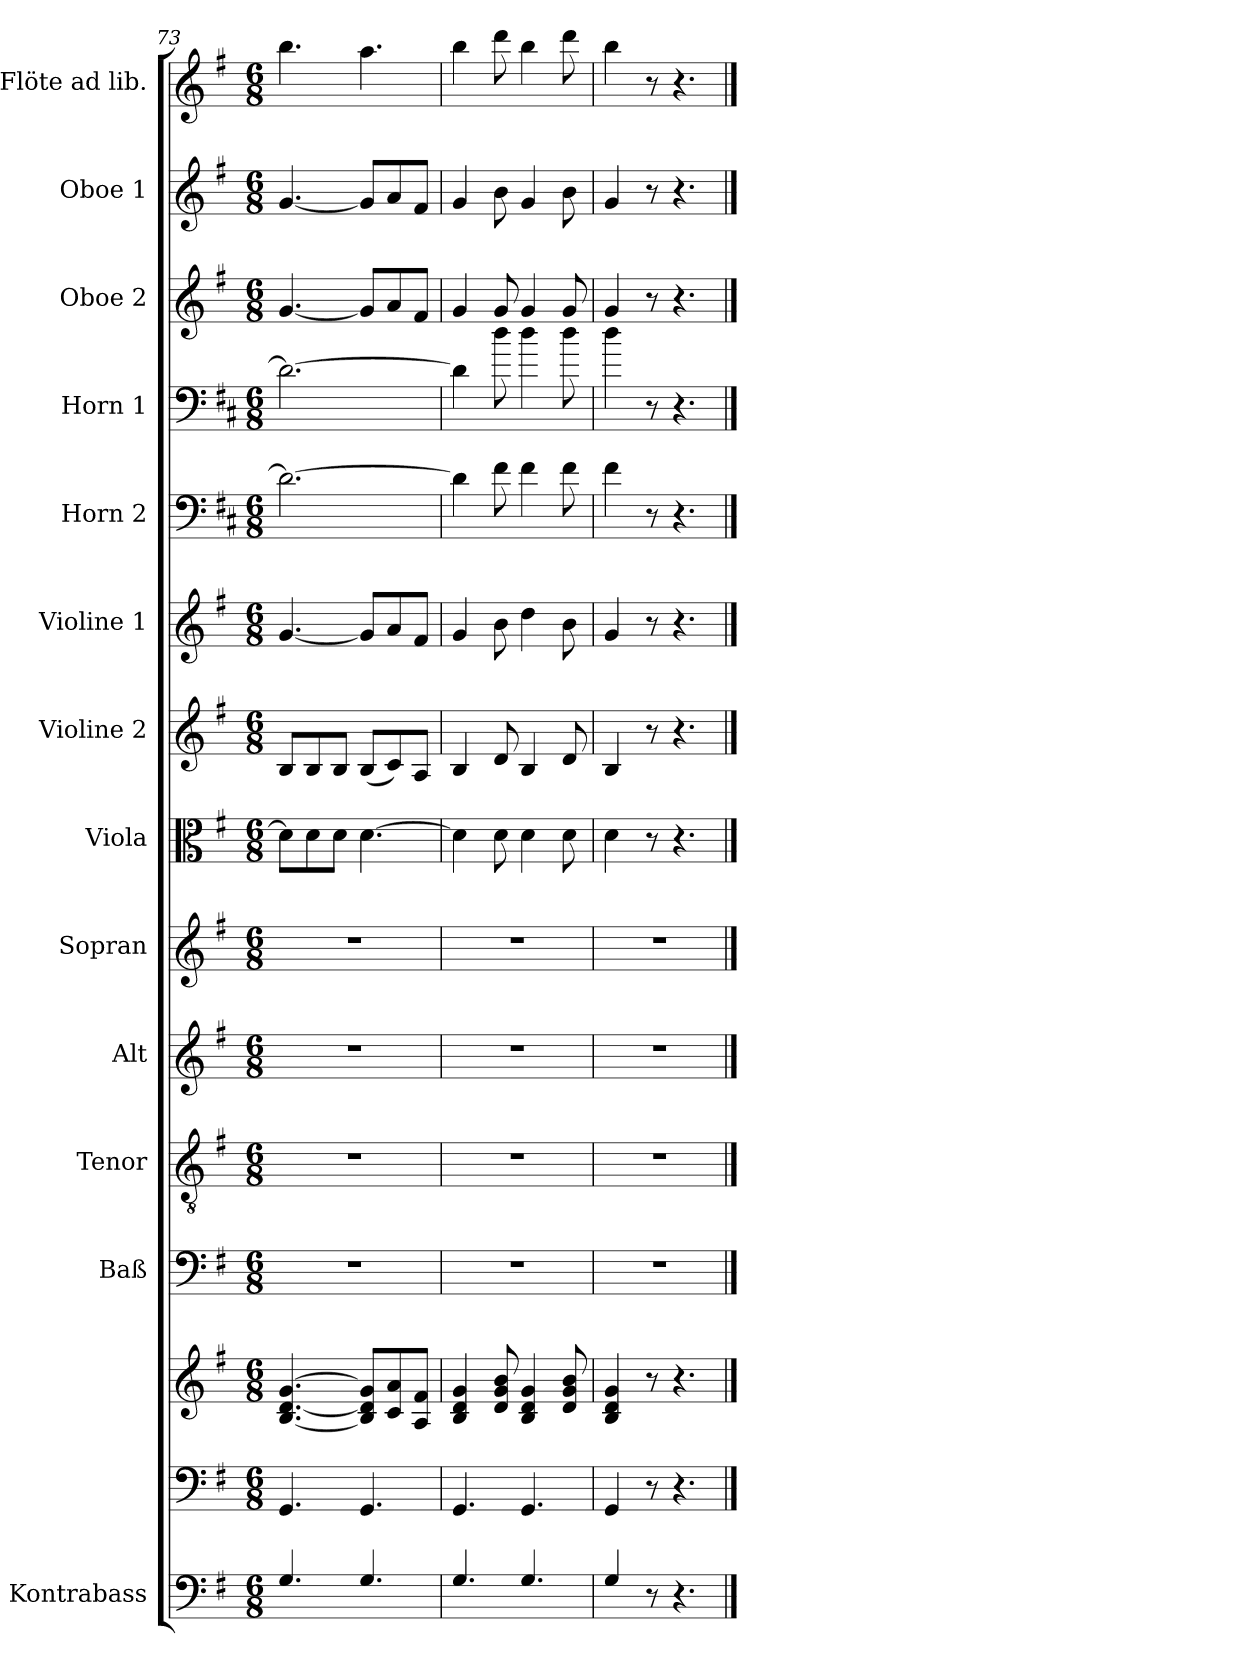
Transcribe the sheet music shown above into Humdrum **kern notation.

**kern	**kern	**kern	**kern	**kern	**kern	**kern	**kern	**kern	**kern	**kern	**kern	**kern	**kern	**kern
*part14	*part13	*part13	*part12	*part11	*part10	*part9	*part8	*part7	*part6	*part5	*part4	*part3	*part2	*part1
*staff15	*staff14	*staff13	*staff12	*staff11	*staff10	*staff9	*staff8	*staff7	*staff6	*staff5	*staff4	*staff3	*staff2	*staff1
*I"Kontrabass	*	*	*I"Baß	*I"Tenor	*I"Alt	*I"Sopran	*I"Viola	*I"Violine 2	*I"Violine 1	*I"Horn 2	*I"Horn 1	*I"Oboe 2	*I"Oboe 1	*I"Flöte ad lib.
*	*	*	*I'Baß	*I'Ten	*I'Alt	*I'Sop	*I'Vla.	*I'Vln. 2	*I'Vln. 1	*I'Hrn. 2	*I'Hrn. 1	*I'Ob. 2	*I'Ob. 1	*I'Fl.
*clefF4	*clefF4	*clefG2	*clefF4	*clefGv2	*clefG2	*clefG2	*clefC3	*clefG2	*clefG2	*clefF4	*clefF4	*clefG2	*clefG2	*clefG2
*ITrd7c12	*	*	*	*	*	*	*	*	*	*ITrd4c7	*ITrd4c7	*	*	*
*k[f#]	*k[f#]	*k[f#]	*k[f#]	*k[f#]	*k[f#]	*k[f#]	*k[f#]	*k[f#]	*k[f#]	*k[f#]	*k[f#]	*k[f#]	*k[f#]	*k[f#]
*G:	*G:	*G:	*G:	*G:	*G:	*G:	*G:	*G:	*G:	*G:	*G:	*G:	*G:	*G:
*M6/8	*M6/8	*M6/8	*M6/8	*M6/8	*M6/8	*M6/8	*M6/8	*M6/8	*M6/8	*M6/8	*M6/8	*M6/8	*M6/8	*M6/8
=73	=73	=73	=73	=73	=73	=73	=73	=73	=73	=73	=73	=73	=73	=73
4.GG/	4.GG/	[4.B/ [4.d/ [4.g/	2.r	2.r	2.r	2.r	8d\L]	8B/L	[4.g/	2.G\_	2.G\_	[4.g/	[4.g/	4.bb\
.	.	.	.	.	.	.	8d\	8B/	.	.	.	.	.	.
.	.	.	.	.	.	.	8d\J	8B/J	.	.	.	.	.	.
4.GG/	4.GG/	8B/] 8d/] 8g/]L	.	.	.	.	[4.d\	(<8B/L	8g/L]	.	.	8g/L]	8g/L]	4.aa\
.	.	8c/ 8a/	.	.	.	.	.	8c/)	8a/	.	.	8a/	8a/	.
.	.	8A/ 8f#/J	.	.	.	.	.	8A/J	8f#/J	.	.	8f#/J	8f#/J	.
=74	=74	=74	=74	=74	=74	=74	=74	=74	=74	=74	=74	=74	=74	=74
4.GG/	4.GG/	4B/ 4d/ 4g/	2.r	2.r	2.r	2.r	4d\]	4B/	4g/	4G\]	4G\]	4g/	4g/	4bb\
.	.	8d/ 8g/ 8b/	.	.	.	.	8d\	8d/	8b\	8B\	8g\	8g/	8b\	8ddd\
4.GG/	4.GG/	4B/ 4d/ 4g/	.	.	.	.	4d\	4B/	4dd\	4B\	4g\	4g/	4g/	4bb\
.	.	8d/ 8g/ 8b/	.	.	.	.	8d\	8d/	8b\	8B\	8g\	8g/	8b\	8ddd\
=75	=75	=75	=75	=75	=75	=75	=75	=75	=75	=75	=75	=75	=75	=75
4GG/	4GG/	4B/ 4d/ 4g/	2.r	2.r	2.r	2.r	4d\	4B/	4g/	4B\	4g\	4g/	4g/	4bb\
8r	8r	8r	.	.	.	.	8r	8r	8r	8r	8r	8r	8r	8r
4.r	4.r	4.r	.	.	.	.	4.r	4.r	4.r	4.r	4.r	4.r	4.r	4.r
==	==	==	==	==	==	==	==	==	==	==	==	==	==	==
*-	*-	*-	*-	*-	*-	*-	*-	*-	*-	*-	*-	*-	*-	*-
